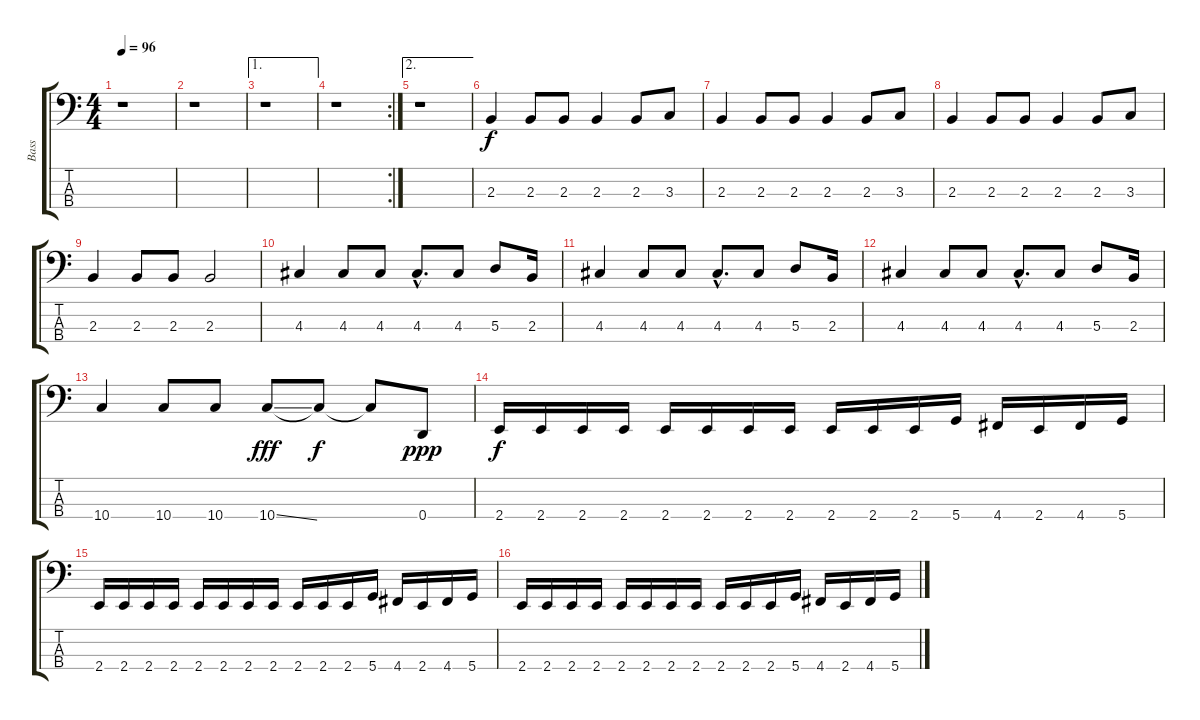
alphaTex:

\track ("Bass" "Bass") {instrument electricbassfinger}
\staff {score tabs}
\tuning (G2 D2 A1 D1) {hide}
\ts (4 4)
\tempo 96
\clef f4
\ks c
r.1{dy f} |
r.1 |
\ae 1
r.1 |
\rc 2
r.1 |
\ae 2
r.1 |
2.3.4 2.3.8 2.3.8 2.3.4 2.3.8 3.3.8 |
2.3.4 2.3.8 2.3.8 2.3.4 2.3.8 3.3.8 |
2.3.4 2.3.8 2.3.8 2.3.4 2.3.8 3.3.8 |
2.3.4 2.3.8 2.3.8 2.3.2 |
4.3.4 4.3.8 4.3.8 4.3{hac}.8{d} 4.3.8 5.3.8 2.3.16 |
4.3.4 4.3.8 4.3.8 4.3{hac}.8{d} 4.3.8 5.3.8 2.3.16 |
4.3.4 4.3.8 4.3.8 4.3{hac}.8{d} 4.3.8 5.3.8 2.3.16 |
10.4.4 10.4.8 10.4.8 10.4{ss}.8{dy fff} 10.4{t}.8{dy f} 10.4{t}.8 0.4.8{dy ppp} |
2.4.16{dy f} 2.4.16 2.4.16 2.4.16 2.4.16 2.4.16 2.4.16 2.4.16 2.4.16 2.4.16 2.4.16 5.4.16 4.4.16 2.4.16 4.4.16 5.4.16 |
2.4.16 2.4.16 2.4.16 2.4.16 2.4.16 2.4.16 2.4.16 2.4.16 2.4.16 2.4.16 2.4.16 5.4.16 4.4.16 2.4.16 4.4.16 5.4.16 |
2.4.16 2.4.16 2.4.16 2.4.16 2.4.16 2.4.16 2.4.16 2.4.16 2.4.16 2.4.16 2.4.16 5.4.16 4.4.16 2.4.16 4.4.16 5.4.16
